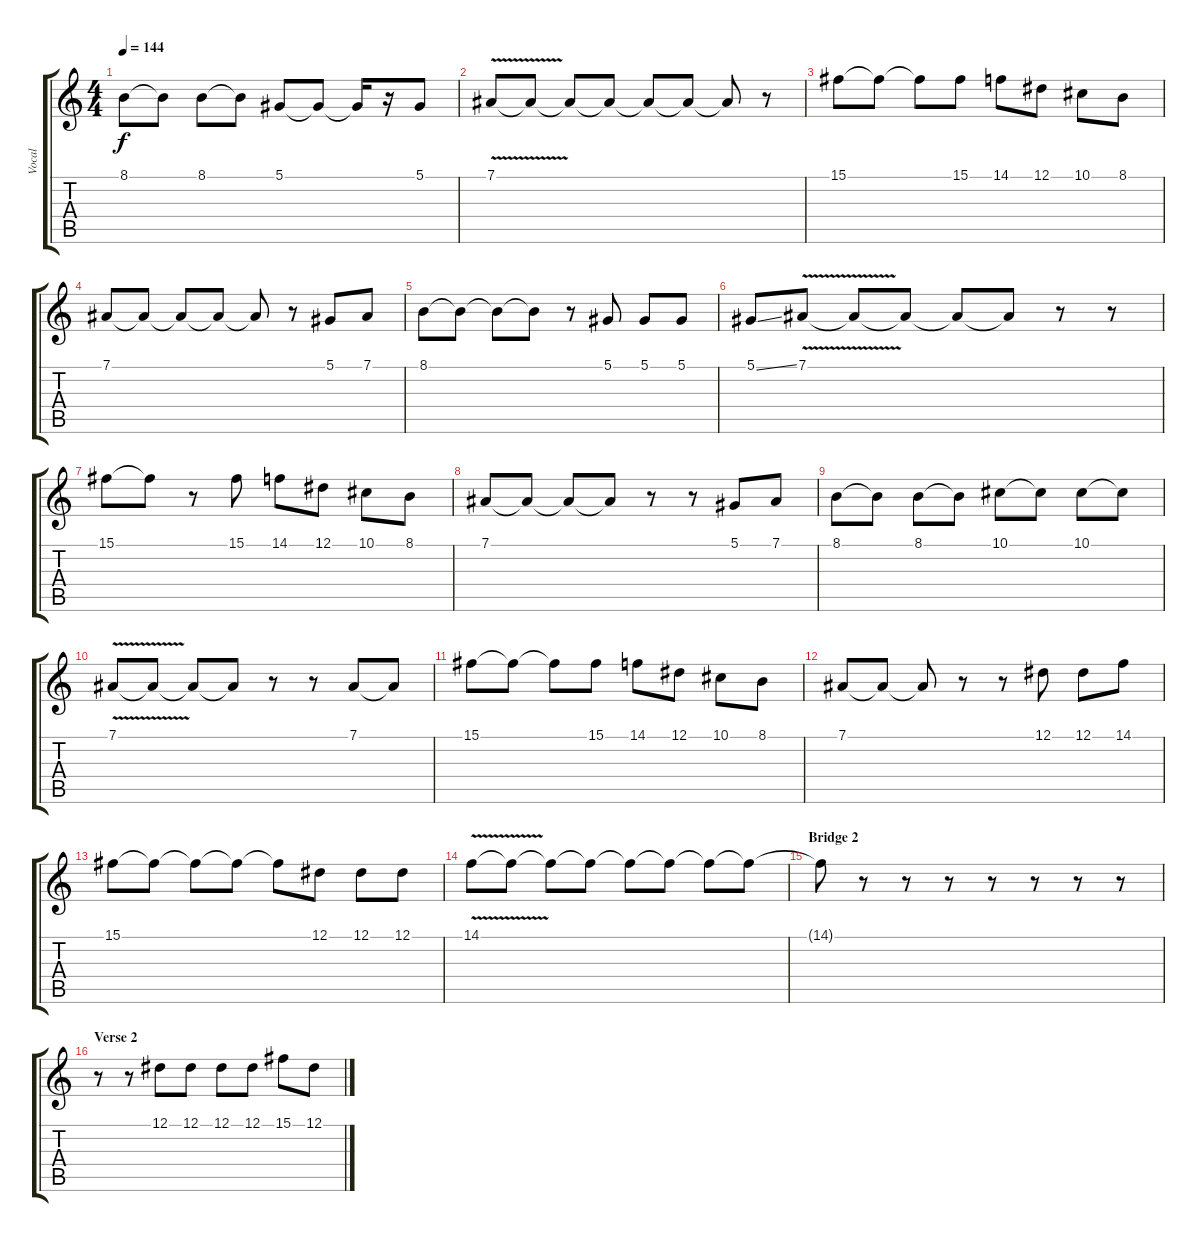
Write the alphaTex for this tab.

\track ("Vocal" "Vocal") {instrument tenorsax}
\staff {score tabs}
\tuning (Eb4 Bb3 Gb3 Db3 Ab2 Eb2) {hide}
\ts (4 4)
\tempo 144
\clef g2
\ks c
8.1.8{dy f} 8.1{t}.8 8.1.8 8.1{t}.8 5.1.8 5.1{t}.8 5.1{t}.16 r.16 5.1.8 |
7.1{v}.8 7.1{t}.8 7.1{t}.8 7.1{t}.8 7.1{t}.8 7.1{t}.8 7.1{t}.8 r.8 |
15.1.8 15.1{t}.8 15.1{t}.8 15.1.8 14.1.8 12.1.8 10.1.8 8.1.8 |
7.1.8 7.1{t}.8 7.1{t}.8 7.1{t}.8 7.1{t}.8 r.8 5.1.8 7.1.8 |
8.1.8 8.1{t}.8 8.1{t}.8 8.1{t}.8 r.8 5.1.8 5.1.8 5.1.8 |
5.1{ss}.8 7.1{v}.8 7.1{t}.8 7.1{t}.8 7.1{t}.8 7.1{t}.8 r.8 r.8 |
15.1.8 15.1{t}.8 r.8 15.1.8 14.1.8 12.1.8 10.1.8 8.1.8 |
7.1.8 7.1{t}.8 7.1{t}.8 7.1{t}.8 r.8 r.8 5.1.8 7.1.8 |
8.1.8 8.1{t}.8 8.1.8 8.1{t}.8 10.1.8 10.1{t}.8 10.1.8 10.1{t}.8 |
7.1{v}.8 7.1{t}.8 7.1{t}.8 7.1{t}.8 r.8 r.8 7.1.8 7.1{t}.8 |
15.1.8 15.1{t}.8 15.1{t}.8 15.1.8 14.1.8 12.1.8 10.1.8 8.1.8 |
7.1.8 7.1{t}.8 7.1{t}.8 r.8 r.8 12.1.8 12.1.8 14.1.8 |
15.1.8 15.1{t}.8 15.1{t}.8 15.1{t}.8 15.1{t}.8 12.1.8 12.1.8 12.1.8 |
14.1{v}.8 14.1{t}.8 14.1{t}.8 14.1{t}.8 14.1{t}.8 14.1{t}.8 14.1{t}.8 14.1{t}.8 |
\section ("" "Bridge 2")
14.1{t}.8 r.8 r.8 r.8 r.8 r.8 r.8 r.8 |
\section ("" "Verse 2")
r.8 r.8 12.1.8 12.1.8 12.1.8 12.1.8 15.1.8 12.1.8
